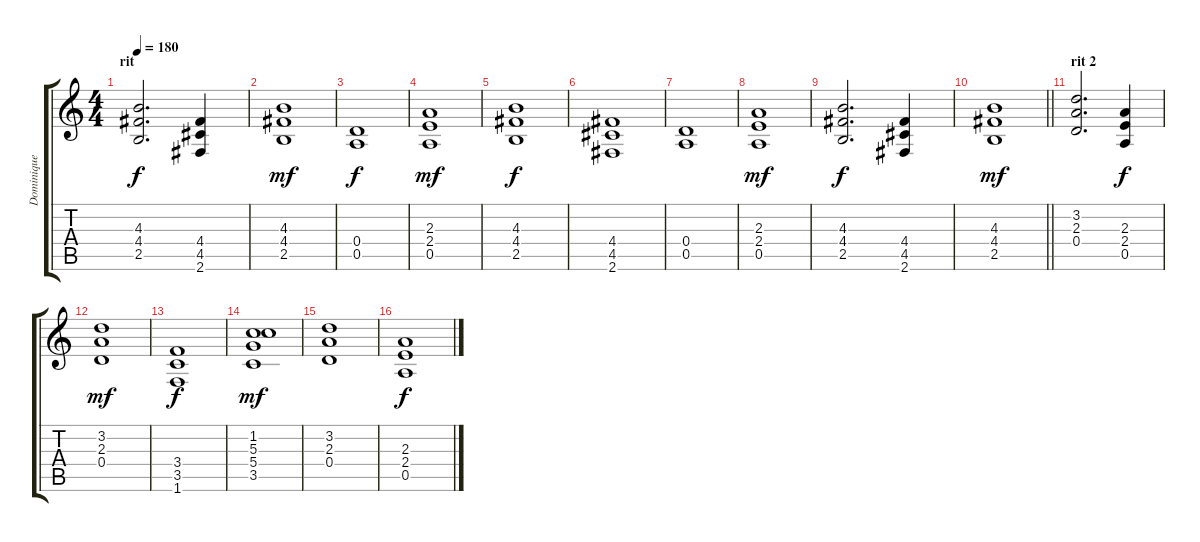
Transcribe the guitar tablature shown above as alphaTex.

\track ("Dominique Leurquin " "Dominique ") {instrument distortionguitar}
\staff {score tabs}
\tuning (E4 B3 G3 D3 A2 E2) {hide}
\ts (4 4)
\section ("" "rit")
\tempo 180
\clef g2
\ks c
(4.3 4.4 2.5).2{d dy f} (4.4 4.5 2.6).4 |
(4.3 4.4 2.5).1{dy mf} |
(0.4 0.5).1{dy f} |
(2.3 2.4 0.5).1{dy mf} |
(4.3 4.4 2.5).1{dy f} |
(4.4 4.5 2.6).1 |
(0.4 0.5).1 |
(2.3 2.4 0.5).1{dy mf} |
(4.3 4.4 2.5).2{d dy f} (4.4 4.5 2.6).4 |
\barLineRight lightlight
(4.3 4.4 2.5).1{dy mf} |
\section ("" "rit 2")
(3.2 2.3 0.4).2{d} (2.3 2.4 0.5).4{dy f} |
(3.2 2.3 0.4).1{dy mf} |
(3.4 3.5 1.6).1{dy f} |
(1.2 5.3 5.4 3.5).1{dy mf} |
(3.2 2.3 0.4).1 |
(2.3 2.4 0.5).1{dy f}
